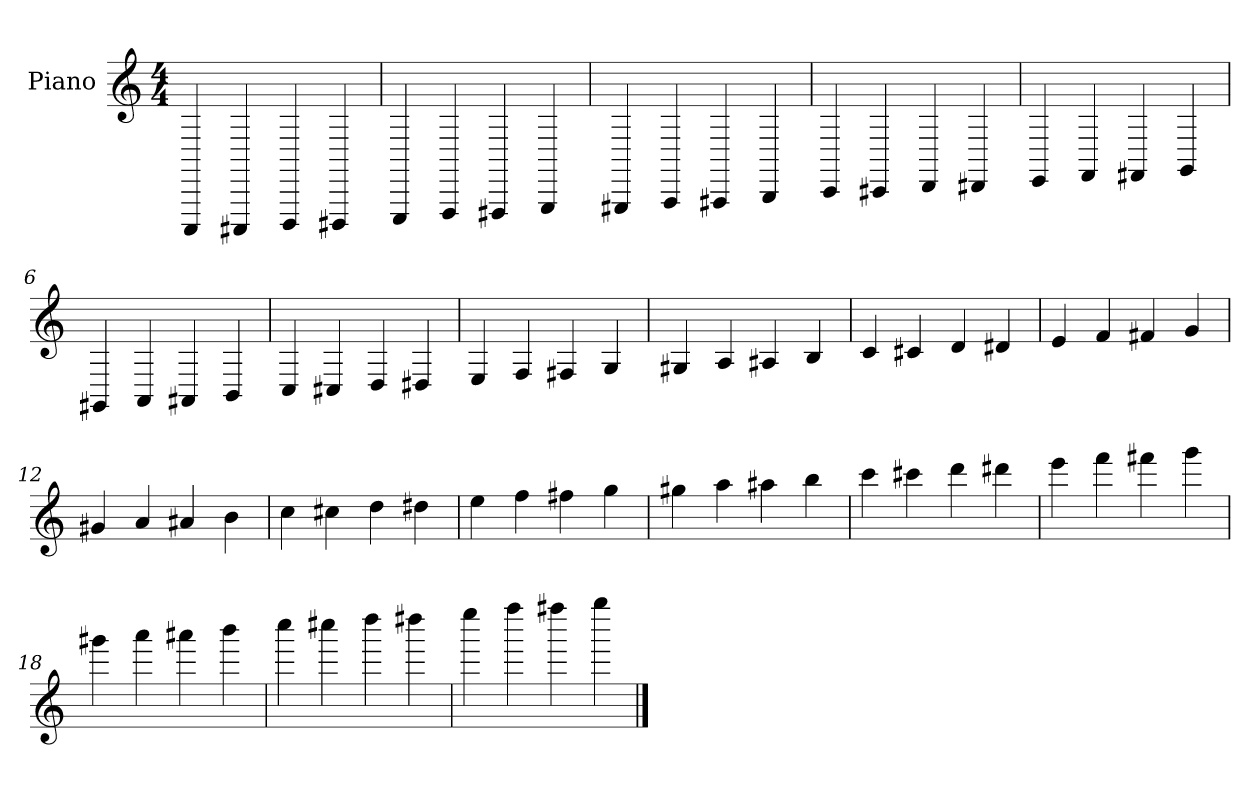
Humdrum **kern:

**kern
*part1
*staff1
*I"Piano
*I'Pno.
*clefG2
*k[]
*M4/4
=1
4CCC/
4CCC#X/
4DDD/
4DDD#X/
=2
4EEE/
4FFF/
4FFF#X/
4GGG/
=3
4GGG#X/
4AAA/
4AAA#X/
4BBB/
=4
4CC/
4CC#X/
4DD/
4DD#X/
=5
4EE/
4FF/
4FF#X/
4GG/
=6
4GG#X/
4AA/
4AA#X/
4BB/
=7
4C/
4C#X/
4D/
4D#X/
=8
4E/
4F/
4F#X/
4G/
=9
4G#X/
4A/
4A#X/
4B/
=10
4c/
4c#X/
4d/
4d#X/
=11
4e/
4f/
4f#X/
4g/
=12
4g#X/
4a/
4a#X/
4b\
=13
4cc\
4cc#X\
4dd\
4dd#X\
=14
4ee\
4ff\
4ff#X\
4gg\
=15
4gg#X\
4aa\
4aa#X\
4bb\
=16
4ccc\
4ccc#X\
4ddd\
4ddd#X\
=17
4eee\
4fff\
4fff#X\
4ggg\
=18
4ggg#X\
4aaa\
4aaa#X\
4bbb\
=19
4cccc\
4cccc#X\
4dddd\
4dddd#X\
=20
4eeee\
4ffff\
4ffff#X\
4gggg\
==
*-
